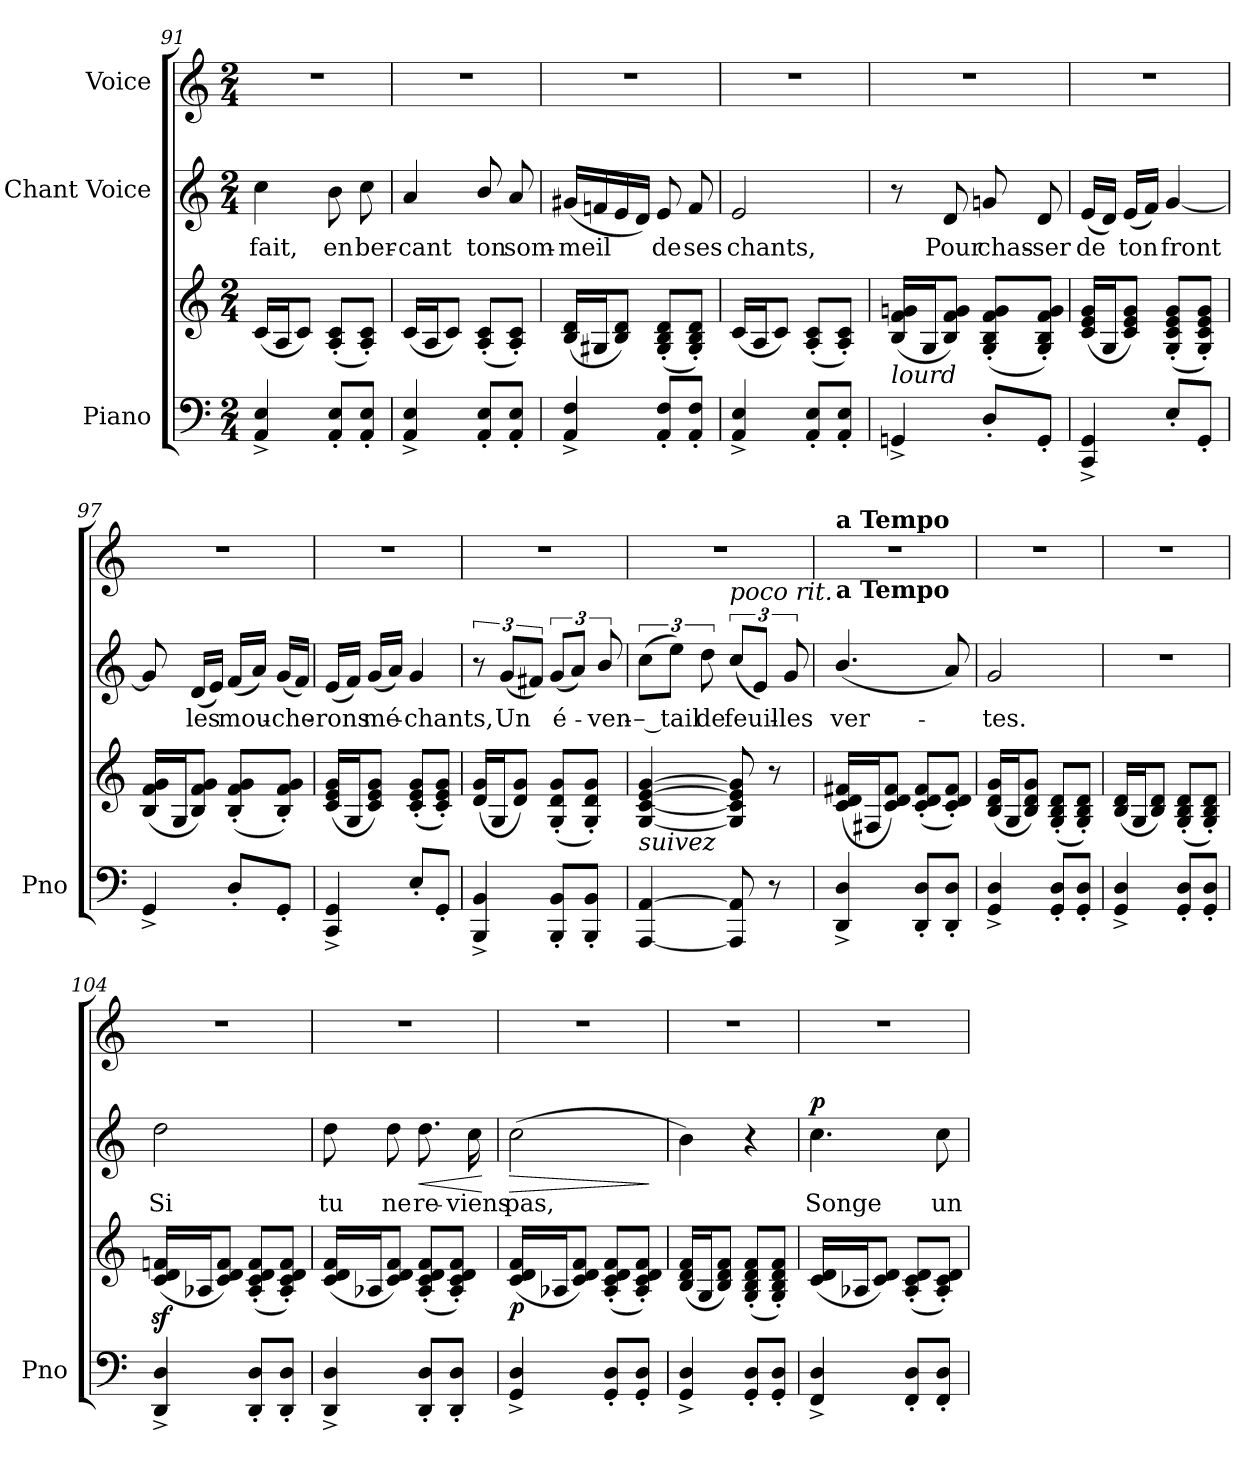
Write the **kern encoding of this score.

**kern	**kern	**dynam	**kern	**text	**dynam	**kern
*part3	*part3	*part3	*part2	*part2	*part2	*part1
*staff4	*staff3	*staff3/4	*staff2	*staff2	*staff2	*staff1
*I"Piano	*	*	*I"Chant Voice	*	*	*I"Voice
*I'Pno	*	*	*	*	*	*
*clefF4	*clefG2	*	*clefG2	*	*	*clefG2
*k[]	*k[]	*	*k[]	*	*	*k[]
*M2/4	*M2/4	*	*M2/4	*	*	*M2/4
=91	=91	=91	=91	=91	=91	=91
4AA/^ 4E/^	(>16c/LL	.	4cc\	fait,	.	2r
.	16A/J	.	.	.	.	.
.	8c/J)	.	.	.	.	.
8AA/' 8E/'L	(>8A/'> 8c/'>L	.	8b\	en	.	.
8AA/' 8E/'J	8A/'> 8c/'>J)	.	8cc\	ber-	.	.
=92	=92	=92	=92	=92	=92	=92
4AA/^ 4E/^	(>16c/LL	.	4a/	-cant	.	2r
.	16A/J	.	.	.	.	.
.	8c/J)	.	.	.	.	.
8AA/' 8E/'L	(>8A/'> 8c/'>L	.	8b/	ton	.	.
8AA/' 8E/'J	8A/'> 8c/'>J)	.	8a/	som-	.	.
=93	=93	=93	=93	=93	=93	=93
4AA/^ 4F/^	(>16B/ 16d/LL	.	(16g#X/LL	-meil	.	2r
.	16G#X/J	.	16fn/	.	.	.
.	8B/ 8d/J)	.	16e/	.	.	.
.	.	.	16d/JJ)	.	.	.
8AA/' 8F/'L	(>8G#/'> 8B/'> 8d/'>L	.	8e/	de	.	.
8AA/' 8F/'J	8G#/'> 8B/'> 8d/'>J)	.	8f/	ses	.	.
=94	=94	=94	=94	=94	=94	=94
4AA/^ 4E/^	(>16c/LL	.	2e/	chants,	.	2r
.	16A/J	.	.	.	.	.
.	8c/J)	.	.	.	.	.
8AA/' 8E/'L	(>8A/'> 8c/'>L	.	.	.	.	.
8AA/' 8E/'J	8A/'> 8c/'>J)	.	.	.	.	.
=95	=95	=95	=95	=95	=95	=95
!	!LO:TX:b:i:t=lourd	!	!	!	!	!
4GGn^/	(>16B/ 16f/ 16gn/LL	.	8r	.	.	2r
.	16G/J	.	.	.	.	.
.	8B/ 8f/ 8g/J)	.	8d/	Pour	.	.
8D'/L	(>8G/'> 8B/'> 8f/'> 8g/'>L	.	8gn/	chas-	.	.
8GG'/J	8G/'> 8B/'> 8f/'> 8g/'>J)	.	8d/	-ser	.	.
=96	=96	=96	=96	=96	=96	=96
4CC/^ 4GG/^	(>16c/ 16e/ 16g/LL	.	(16e/LL	de	.	2r
.	16G/J	.	16d/JJ)	.	.	.
.	8c/ 8e/ 8g/J)	.	(16e/LL	ton	.	.
.	.	.	16f/JJ)	.	.	.
8E'/L	(>8G/'> 8c/'> 8e/'> 8g/'>L	.	[4g/	front	.	.
8GG'/J	8G/'> 8c/'> 8e/'> 8g/'>J)	.	.	.	.	.
=97	=97	=97	=97	=97	=97	=97
4GG^/	(>16B/ 16f/ 16g/LL	.	8g/]	.	.	2r
.	16G/J	.	.	.	.	.
.	8B/ 8f/ 8g/J)	.	(16d/LL	les	.	.
.	.	.	16e/JJ)	.	.	.
8D'/L	(>8B/'> 8f/'> 8g/'>L	.	(16f/LL	mou-	.	.
.	.	.	16a/JJ)	.	.	.
8GG'/J	8B/'> 8f/'> 8g/'>J)	.	(16g/LL	-che-	.	.
.	.	.	16f/JJ)	.	.	.
=98	=98	=98	=98	=98	=98	=98
4CC/^ 4GG/^	(>16c/ 16e/ 16g/LL	.	(16e/LL	-rons	.	2r
.	16G/J	.	16f/JJ)	.	.	.
.	8c/ 8e/ 8g/J)	.	(16g/LL	mé-	.	.
.	.	.	16a/JJ)	.	.	.
8E'/L	(>8c/'> 8e/'> 8g/'>L	.	4g/	-chants,	.	.
8GG'/J	8c/'> 8e/'> 8g/'>J)	.	.	.	.	.
=99	=99	=99	=99	=99	=99	=99
!	!	!	!	!	!LO:DY:a	!
!	!	!	!	!	!LO:DY:n=1:a	!
4BBB/^ 4BB/^	(>16d/ 16g/LL	.	12r	.	pp other-dynamics	2r
.	16G/J	.	.	.	.	.
.	.	.	(12g/L	Un	.	.
.	8d/ 8g/J)	.	.	.	.	.
.	.	.	12f#X/J)	.	.	.
8BBB/' 8BB/'L	(>8G/'> 8d/'> 8g/'>L	.	(12g/L	é-	.	.
.	.	.	12a/J)	.	.	.
8BBB/' 8BB/'J	8G/'> 8d/'> 8g/'>J)	.	.	.	.	.
.	.	.	12b/	-ven-	.	.
=100	=100	=100	=100	=100	=100	=100
!	!LO:TX:b:i:t=suivez	!	!	!	!	!
[4AAA/ [4AA/	[4G/ [4c/ [>4e/ [4g/	.	(12cc\L	-– tail	.	2r
.	.	.	12ee\J)	.	.	.
.	.	.	12dd\	de	.	.
!	!	!	!LO:TX:a:i:t=poco rit.	!	!	!
8AAA/] 8AA/]	8G/] 8c/] 8e/] 8g/]	.	(12cc/L	feuil-	.	.
.	.	.	12e/J)	.	.	.
8r	8r	.	.	.	.	.
.	.	.	12g/	-les	.	.
=101	=101	=101	=101	=101	=101	=101
!	!	!	!	!	!	!LO:TX:a:B:t=a Tempo
!	!	!	!	!	!	!LO:TX:b:B:t=a Tempo
!	!	!LO:DY:b	!	!	!	!
!	!	!LO:DY:n=1:b	!	!	!	!
4DD/^ 4D/^	(>16c/ 16d/ 16f#X/LL	other-dynamics pp	(4.b/	ver-	.	2r
.	16F#X/J	.	.	.	.	.
.	8c/ 8d/ 8f#/J)	.	.	.	.	.
8DD/' 8D/'L	(>8c/'> 8d/'> 8f#/'>L	.	.	.	.	.
8DD/' 8D/'J	8c/'> 8d/'> 8f#/'>J)	.	8a/)	.	.	.
=102	=102	=102	=102	=102	=102	=102
4GG/^ 4D/^	(>16B/ 16d/ 16g/LL	.	2g/	-tes.	.	2r
.	16G/J	.	.	.	.	.
.	8B/ 8d/ 8g/J)	.	.	.	.	.
8GG/' 8D/'L	(>8G/'> 8B/'> 8d/'>L	.	.	.	.	.
8GG/' 8D/'J	8G/'> 8B/'> 8d/'>J)	.	.	.	.	.
=103	=103	=103	=103	=103	=103	=103
4GG/^ 4D/^	(>16B/ 16d/LL	.	2r	.	.	2r
.	16G/J	.	.	.	.	.
.	8B/ 8d/J)	.	.	.	.	.
8GG/' 8D/'L	(>8G/'> 8B/'> 8d/'>L	.	.	.	.	.
8GG/' 8D/'J	8G/'> 8B/'> 8d/'>J)	.	.	.	.	.
=104	=104	=104	=104	=104	=104	=104
!	!	!LO:DY:b	!	!	!LO:DY:a	!
!	!	!	!	!	!LO:DY:n=1:a	!
4DD/^ 4D/^	(>16c/z< 16d/z< 16fn/z<LL	other-dynamics	2dd\	Si	mf other-dynamics	2r
.	16A-X/J	.	.	.	.	.
.	8c/ 8d/ 8f/J)	.	.	.	.	.
8DD/' 8D/'L	(>8A-/'> 8c/'> 8d/'> 8f/'>L	.	.	.	.	.
8DD/' 8D/'J	8A-/'> 8c/'> 8d/'> 8f/'>J)	.	.	.	.	.
=105	=105	=105	=105	=105	=105	=105
4DD/^ 4D/^	(>16c/ 16d/ 16f/LL	.	8dd\	tu	.	2r
.	16A-X/J	.	.	.	.	.
.	8c/ 8d/ 8f/J)	.	8dd\	ne	.	.
!	!	!	!	!	!LO:HP:b	!
8DD/' 8D/'L	(>8A-/'> 8c/'> 8d/'> 8f/'>L	.	8.dd\	re-	<	.
8DD/' 8D/'J	8A-/'> 8c/'> 8d/'> 8f/'>J)	.	.	.	.	.
.	.	.	16cc\	-viens	.	.
.	.	.	.	.	[	.
=106	=106	=106	=106	=106	=106	=106
!	!	!LO:DY:b	!	!	!LO:HP:b	!
4GG/^ 4D/^	(>16c/ 16d/ 16f/LL	p	(2cc\	pas,	>	2r
.	16A-X/J	.	.	.	.	.
.	8c/ 8d/ 8f/J)	.	.	.	.	.
8GG/' 8D/'L	(>8A-/'> 8c/'> 8d/'> 8f/'>L	.	.	.	.	.
8GG/' 8D/'J	8A-/'> 8c/'> 8d/'> 8f/'>J)	.	.	.	.	.
.	.	.	.	.	]	.
=107	=107	=107	=107	=107	=107	=107
4GG/^ 4D/^	(>16B/ 16d/ 16f/LL	.	4b\)	.	.	2r
.	16G/J	.	.	.	.	.
.	8B/ 8d/ 8f/J)	.	.	.	.	.
8GG/' 8D/'L	(>8G/'> 8B/'> 8d/'> 8f/'>L	.	4r	.	.	.
8GG/' 8D/'J	8G/'> 8B/'> 8d/'> 8f/'>J)	.	.	.	.	.
=108	=108	=108	=108	=108	=108	=108
!	!	!LO:DY:b	!	!	!	!
!	!	!LO:DY:n=1:b	!	!	!LO:DY:a	!
4FF/^ 4D/^	(>16c/ 16d/LL	other-dynamics f	4.cc\	Songe	p	2r
.	16A-X/J	.	.	.	.	.
.	8c/ 8d/J)	.	.	.	.	.
8FF/' 8D/'L	(>8A-/'> 8c/'> 8d/'>L	.	.	.	.	.
8FF/' 8D/'J	8A-/'> 8c/'> 8d/'>J)	.	8cc\	un	.	.
=	=	=	=	=	=	=
*-	*-	*-	*-	*-	*-	*-
